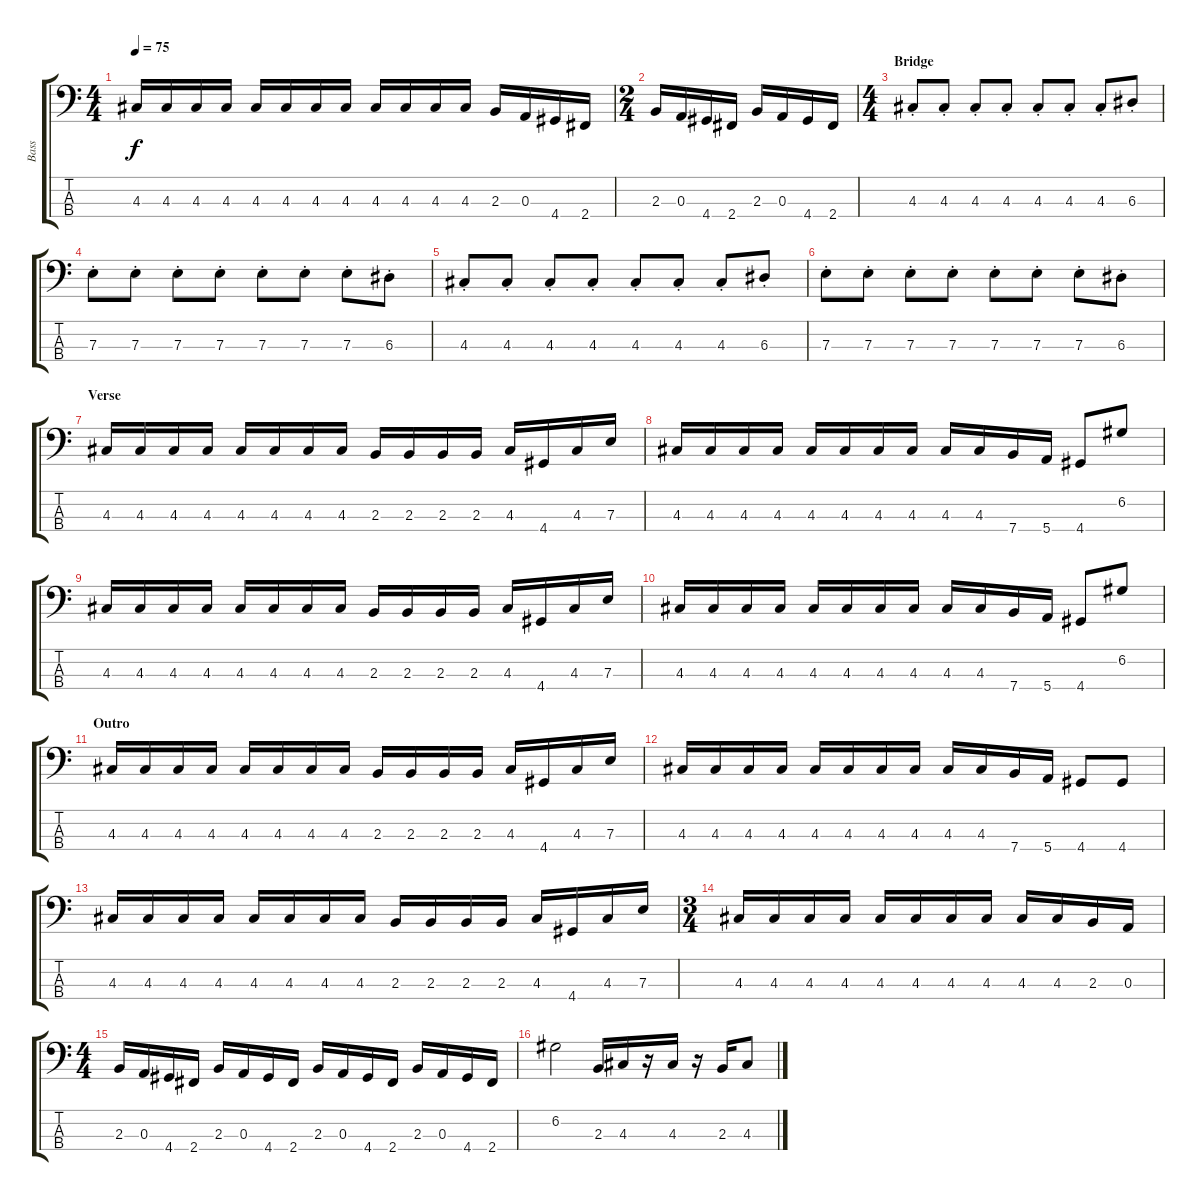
\track ("Bass" "Bass") {instrument electricbassfinger}
\staff {score tabs}
\tuning (G2 D2 A1 E1) {hide}
\ts (4 4)
\tempo 75
\clef f4
\ks c
4.3.16{dy f} 4.3.16 4.3.16 4.3.16 4.3.16 4.3.16 4.3.16 4.3.16 4.3.16 4.3.16 4.3.16 4.3.16 2.3.16 0.3.16 4.4.16 2.4.16 |
\ts (2 4)
2.3.16 0.3.16 4.4.16 2.4.16 2.3.16 0.3.16 4.4.16 2.4.16 |
\ts (4 4)
\section ("" "Bridge")
4.3{st}.8 4.3{st}.8 4.3{st}.8 4.3{st}.8 4.3{st}.8 4.3{st}.8 4.3{st}.8 6.3{st}.8 |
7.3{st}.8 7.3{st}.8 7.3{st}.8 7.3{st}.8 7.3{st}.8 7.3{st}.8 7.3{st}.8 6.3{st}.8 |
4.3{st}.8 4.3{st}.8 4.3{st}.8 4.3{st}.8 4.3{st}.8 4.3{st}.8 4.3{st}.8 6.3{st}.8 |
7.3{st}.8 7.3{st}.8 7.3{st}.8 7.3{st}.8 7.3{st}.8 7.3{st}.8 7.3{st}.8 6.3{st}.8 |
\section ("" "Verse")
4.3.16 4.3.16 4.3.16 4.3.16 4.3.16 4.3.16 4.3.16 4.3.16 2.3.16 2.3.16 2.3.16 2.3.16 4.3.16 4.4.16 4.3.16 7.3.16 |
4.3.16 4.3.16 4.3.16 4.3.16 4.3.16 4.3.16 4.3.16 4.3.16 4.3.16 4.3.16 7.4.16 5.4.16 4.4.8 6.2.8 |
4.3.16 4.3.16 4.3.16 4.3.16 4.3.16 4.3.16 4.3.16 4.3.16 2.3.16 2.3.16 2.3.16 2.3.16 4.3.16 4.4.16 4.3.16 7.3.16 |
4.3.16 4.3.16 4.3.16 4.3.16 4.3.16 4.3.16 4.3.16 4.3.16 4.3.16 4.3.16 7.4.16 5.4.16 4.4.8 6.2.8 |
\section ("" "Outro")
4.3.16 4.3.16 4.3.16 4.3.16 4.3.16 4.3.16 4.3.16 4.3.16 2.3.16 2.3.16 2.3.16 2.3.16 4.3.16 4.4.16 4.3.16 7.3.16 |
4.3.16 4.3.16 4.3.16 4.3.16 4.3.16 4.3.16 4.3.16 4.3.16 4.3.16 4.3.16 7.4.16 5.4.16 4.4.8 4.4.8 |
4.3.16 4.3.16 4.3.16 4.3.16 4.3.16 4.3.16 4.3.16 4.3.16 2.3.16 2.3.16 2.3.16 2.3.16 4.3.16 4.4.16 4.3.16 7.3.16 |
\ts (3 4)
4.3.16 4.3.16 4.3.16 4.3.16 4.3.16 4.3.16 4.3.16 4.3.16 4.3.16 4.3.16 2.3.16 0.3.16 |
\ts (4 4)
2.3.16 0.3.16 4.4.16 2.4.16 2.3.16 0.3.16 4.4.16 2.4.16 2.3.16 0.3.16 4.4.16 2.4.16 2.3.16 0.3.16 4.4.16 2.4.16 |
6.2.2 2.3.16 4.3.16 r.16 4.3.16 r.16 2.3.16 4.3.8
